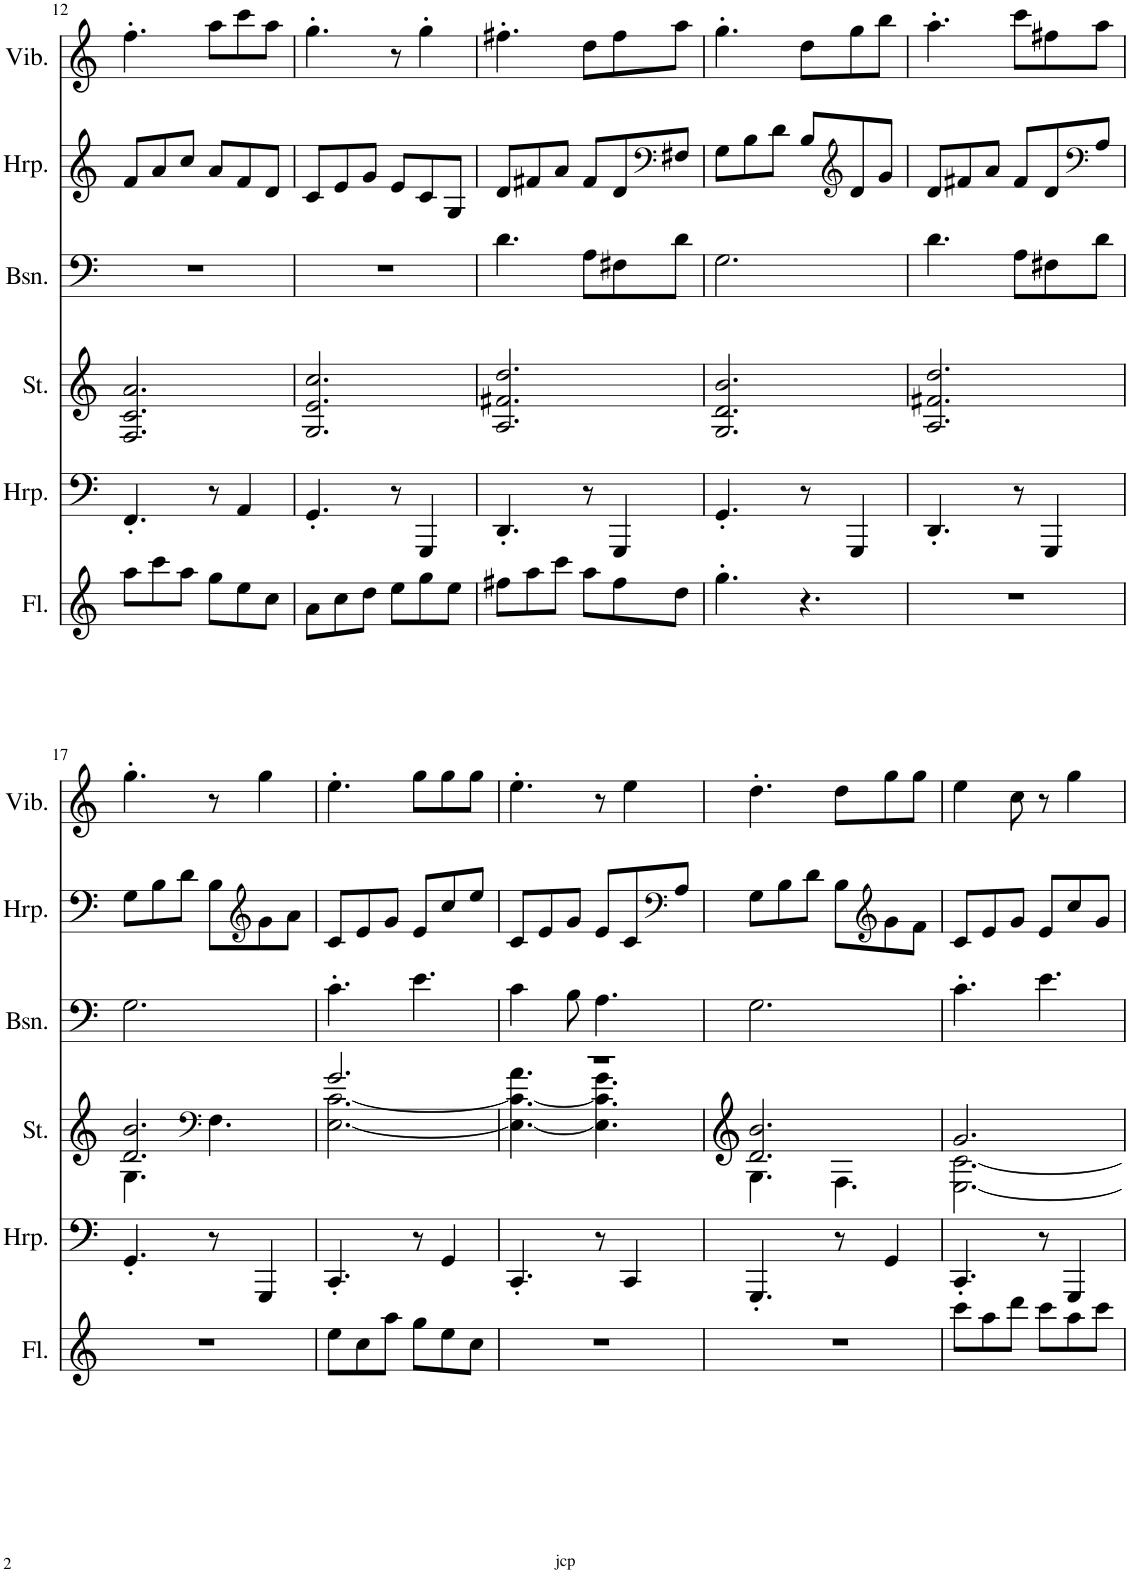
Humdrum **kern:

**kern	**kern	**kern	**kern	**kern	**kern
*part6	*part5	*part4	*part3	*part2	*part1
*staff6	*staff5	*staff4	*staff3	*staff2	*staff1
*I"Flûte	*I"Harpe	*I"Cordes	*I"Basson	*I"Harpe	*I"Vibraphone
*I'Fl.	*I'Hrp.	*	*I'Bsn.	*I'Hrp.	*I'Vib.
!!LO:PB:g=z
*clefG2	*clefF4	*clefG2	*clefF4	*clefG2	*clefG2
*k[]	*k[]	*k[]	*k[]	*k[]	*k[]
*M6/8	*M6/8	*M6/8	*M6/8	*M6/8	*M6/8
=12	=12	=12	=12	=12	=12
8aa\L	4.FF'/	2.F/ 2.c/ 2.a/	2.r	8f/L	4.ff'\
8ccc\	.	.	.	8a/	.
8aa\J	.	.	.	8cc/J	.
8gg\L	8r	.	.	8a/L	8aa\L
8ee\	4AA/	.	.	8f/	8ccc\
8cc\J	.	.	.	8d/J	8aa\J
=13	=13	=13	=13	=13	=13
8a\L	4.GG'/	2.G/ 2.e/ 2.cc/	2.r	8c/L	4.gg'\
8cc\	.	.	.	8e/	.
8dd\J	.	.	.	8g/J	.
8ee\L	8r	.	.	8e/L	8r
8gg\	4GGG/	.	.	8c/	4gg'\
8ee\J	.	.	.	8G/J	.
=14	=14	=14	=14	=14	=14
8ff#X\L	4.DD'/	2.A/ 2.f#X/ 2.dd/	4.d\	8d/L	4.ff#X'\
8aa\	.	.	.	8f#X/	.
8ccc\J	.	.	.	8a/J	.
8aa\L	8r	.	8A\L	8f#/L	8dd\L
8ff#\	4GGG/	.	8F#X\	8d/	8ff#\
*	*	*	*	*clefF4	*
8dd\J	.	.	8d\J	8F#X/J	8aa\J
=15	=15	=15	=15	=15	=15
4.gg'\	4.GG'/	2.G/ 2.d/ 2.b/	2.G\	8G\L	4.gg'\
.	.	.	.	8B\	.
.	.	.	.	8d\J	.
4.r	8r	.	.	8B/L	8dd\L
*	*	*	*	*clefG2	*
.	4GGG/	.	.	8d/	8gg\
.	.	.	.	8g/J	8bb\J
=16	=16	=16	=16	=16	=16
2.r	4.DD'/	2.A/ 2.f#X/ 2.dd/	4.d\	8d/L	4.aa'\
.	.	.	.	8f#X/	.
.	.	.	.	8a/J	.
.	8r	.	8A\L	8f#/L	8ccc\L
.	4GGG/	.	8F#X\	8d/	8ff#X\
*	*	*	*	*clefF4	*
.	.	.	8d\J	8A/J	8aa\J
!!LO:LB:g=z
=17	=17	=17	=17	=17	=17
*	*	*^	*	*	*
2.r	4.GG'/	2.d/ 2.b/	4.G\	2.G\	8G\L	4.gg'\
.	.	.	.	.	8B\	.
.	.	.	.	.	8d\J	.
*	*	*clefF4	*	*	*	*
.	8r	.	4.F\	.	8B\L	8r
*	*	*	*	*	*clefG2	*
.	4GGG/	.	.	.	8g\	4gg\
.	.	.	.	.	8a\J	.
=18	=18	=18	=18	=18	=18	=18
8ee\L	4.CC'/	2.g/	[2.E\ [2.c\	4.c'\	8c/L	4.ee'\
8cc\	.	.	.	.	8e/	.
8aa\J	.	.	.	.	8g/J	.
8gg\L	8r	.	.	4.e\	8e/L	8gg\L
8ee\	4GG/	.	.	.	8cc/	8gg\
8cc\J	.	.	.	.	8ee/J	8gg\J
=19	=19	=19	=19	=19	=19	=19
2.r	4.CC'/	2.r	4.E\_ 4.c\_ 4.a\	4c\	8c/L	4.ee'\
.	.	.	.	.	8e/	.
.	.	.	.	8B\	8g/J	.
.	8r	.	4.E\] 4.c\] 4.g\	4.A\	8e/L	8r
.	4CC/	.	.	.	8c/	4ee\
*	*	*	*	*	*clefF4	*
.	.	.	.	.	8A/J	.
=20	=20	=20	=20	=20	=20	=20
2.r	4.GGG'/	2.d/ 2.b/	4.G\	2.G\	8G\L	4.dd'\
.	.	.	.	.	8B\	.
.	.	.	.	.	8d\J	.
.	8r	.	4.F\	.	8B\L	8dd\L
*	*	*	*	*	*clefG2	*
.	4GG/	.	.	.	8g\	8gg\
.	.	.	.	.	8f\J	8gg\J
=21	=21	=21	=21	=21	=21	=21
8ccc\L	4.CC'/	2.g/	[2.E\ [2.c\	4.c'\	8c/L	4ee\
8aa\	.	.	.	.	8e/	.
8ddd\J	.	.	.	.	8g/J	8cc\
8ccc\L	8r	.	.	4.e\	8e/L	8r
8aa\	4GGG/	.	.	.	8cc/	4gg\
8ccc\J	.	.	.	.	8g/J	.
*	*	*v	*v	*	*	*
=	=	=	=	=	=
*-	*-	*-	*-	*-	*-
